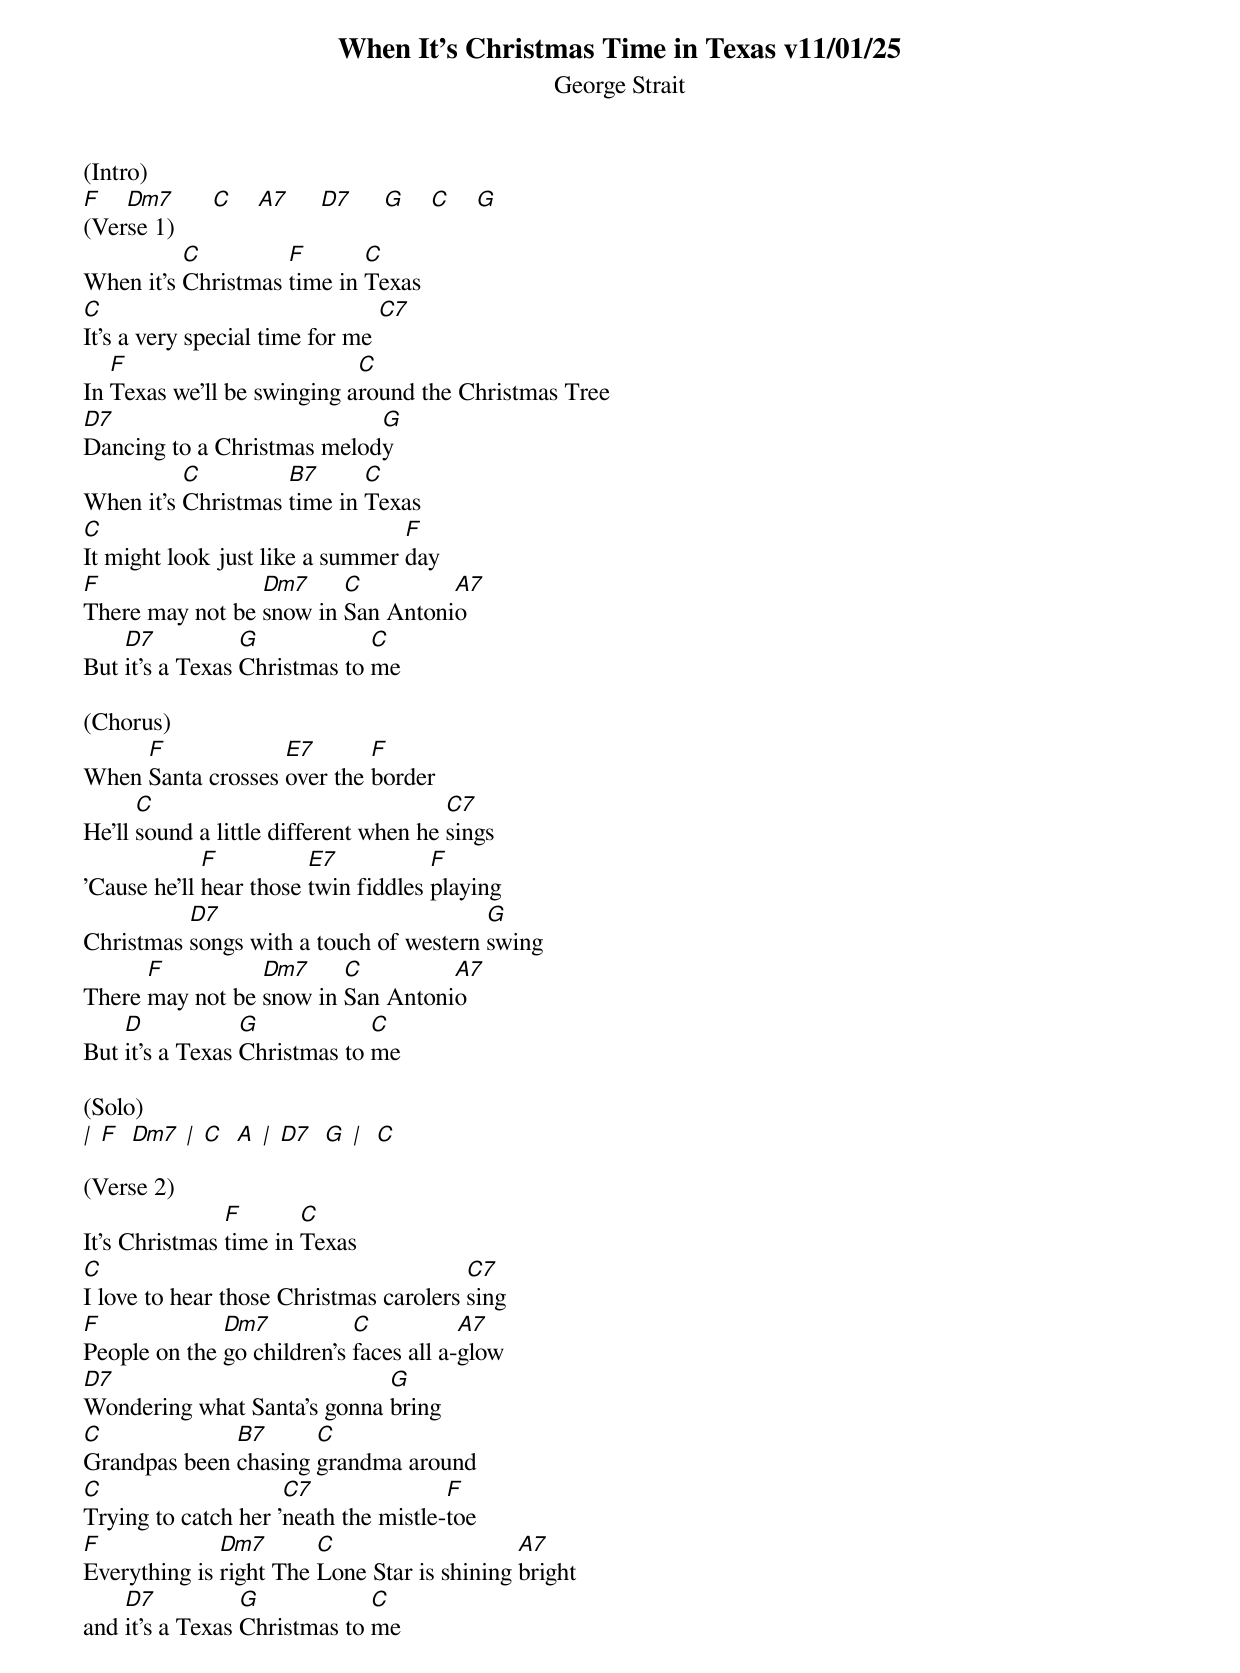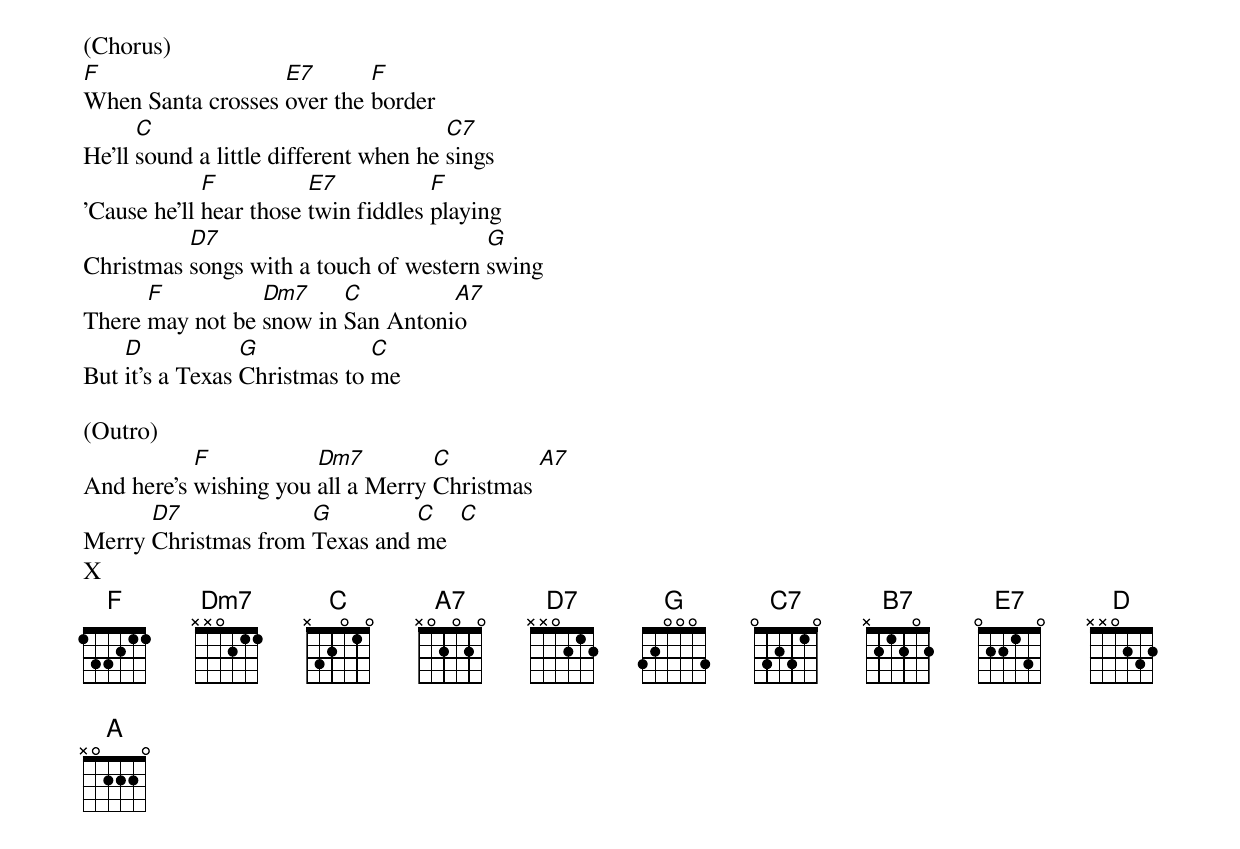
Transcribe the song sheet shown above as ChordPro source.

{title:When It’s Christmas Time in Texas v11/01/25}
{subtitle:George Strait}
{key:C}


(Intro)
[F]    [Dm7]      [C]    [A7]     [D7]     [G]    [C]    [G]
(Verse 1)
When it's [C]Christmas [F]time in [C]Texas
[C]It's a very special time for me [C7]
In [F]Texas we'll be swinging a[C]round the Christmas Tree
[D7]Dancing to a Christmas melod[G]y
When it's [C]Christmas [B7]time in [C]Texas
[C]It might look just like a summer [F]day
[F]There may not be [Dm7]snow in [C]San Antoni[A7]o
But [D7]it's a Texas [G]Christmas to [C]me

(Chorus)
When [F]Santa crosses [E7]over the [F]border
He'll [C]sound a little different when he [C7]sings
'Cause he'll [F]hear those [E7]twin fiddles [F]playing
Christmas [D7]songs with a touch of western [G]swing
There [F]may not be [Dm7]snow in [C]San Antoni[A7]o
But [D]it's a Texas [G]Christmas to [C]me

(Solo)
[|] [F]  [Dm7] [|] [C]  [A] [|] [D7]  [G] [|]  [C]

(Verse 2)
It's Christmas [F]time in [C]Texas
[C]I love to hear those Christmas carolers [C7]sing
[F]People on the [Dm7]go children's [C]faces all a-[A7]glow
[D7]Wondering what Santa's gonna [G]bring
[C]Grandpas been [B7]chasing [C]grandma around
[C]Trying to catch her '[C7]neath the mistle-[F]toe
[F]Everything is [Dm7]right The [C]Lone Star is shining [A7]bright
and [D7]it's a Texas [G]Christmas to [C]me

(Chorus)
[F]When Santa crosses [E7]over the [F]border
He'll [C]sound a little different when he [C7]sings
'Cause he'll [F]hear those [E7]twin fiddles [F]playing
Christmas [D7]songs with a touch of western [G]swing
There [F]may not be [Dm7]snow in [C]San Antoni[A7]o
But [D]it's a Texas [G]Christmas to [C]me

(Outro)
And here's [F]wishing you [Dm7]all a Merry [C]Christmas [A7]
Merry [D7]Christmas from [G]Texas and [C]me  [C]
X
